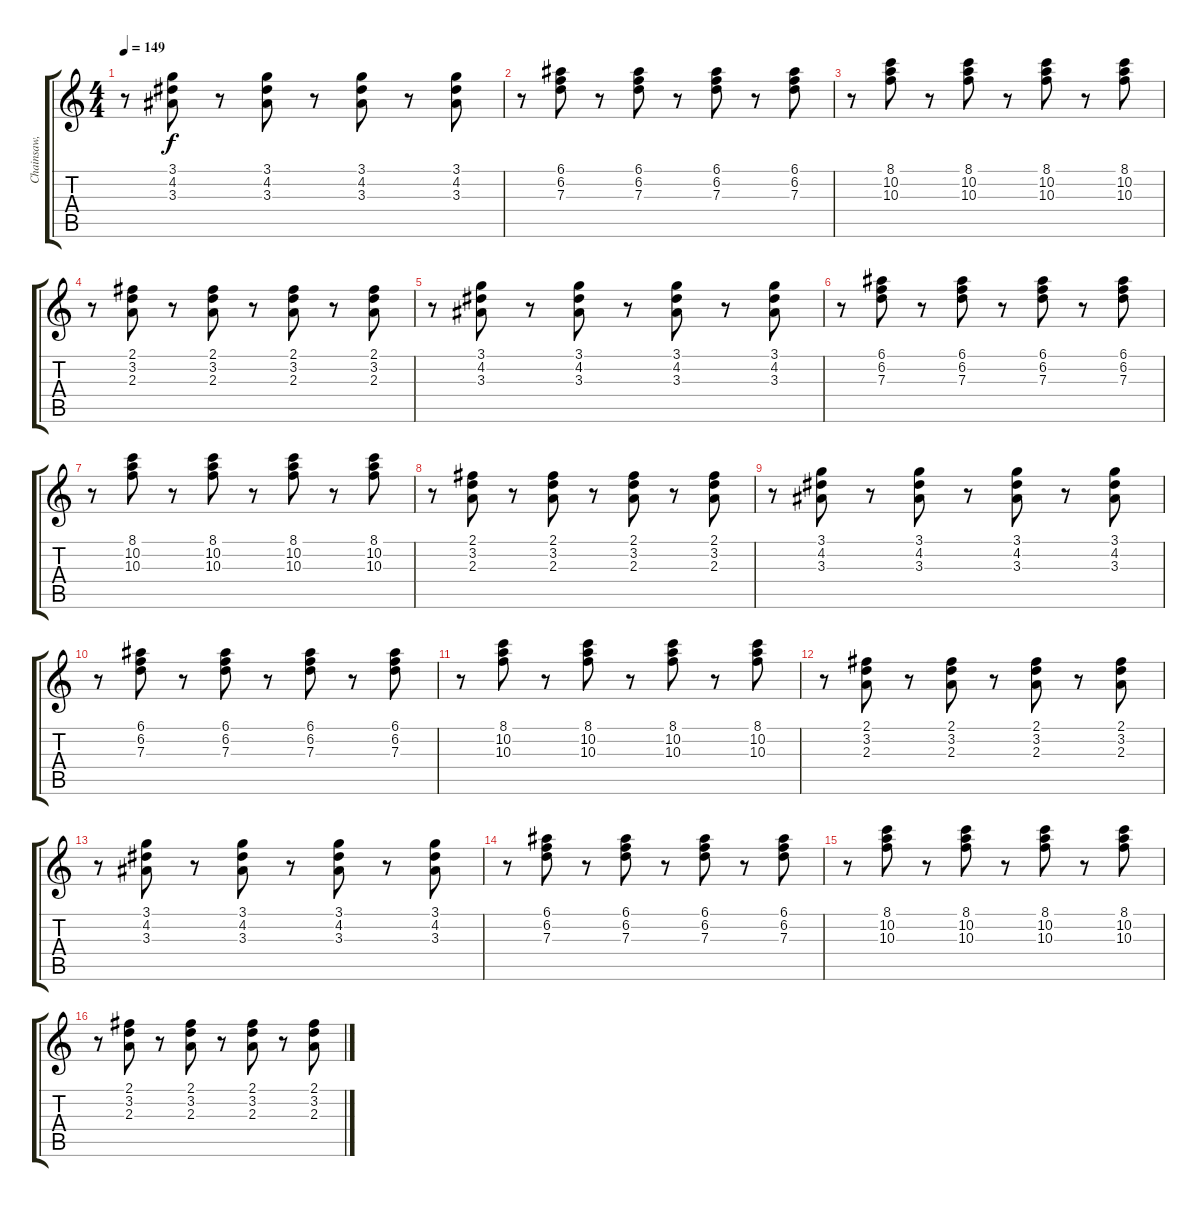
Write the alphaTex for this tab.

\track ("Chainsaw, The Prince of Karate" "Chainsaw, ") {instrument overdrivenguitar}
\staff {score tabs}
\tuning (E4 B3 G3 D3 A2 E2) {hide}
\ts (4 4)
\tempo 149
\clef g2
\ks c
r.8{dy f} (3.1 4.2 3.3).8 r.8 (3.1 4.2 3.3).8 r.8 (3.1 4.2 3.3).8 r.8 (3.1 4.2 3.3).8 |
r.8 (6.1 6.2 7.3).8 r.8 (6.1 6.2 7.3).8 r.8 (6.1 6.2 7.3).8 r.8 (6.1 6.2 7.3).8 |
r.8 (8.1 10.2 10.3).8 r.8 (8.1 10.2 10.3).8 r.8 (8.1 10.2 10.3).8 r.8 (8.1 10.2 10.3).8 |
r.8 (2.1 3.2 2.3).8 r.8 (2.1 3.2 2.3).8 r.8 (2.1 3.2 2.3).8 r.8 (2.1 3.2 2.3).8 |
r.8 (3.1 4.2 3.3).8 r.8 (3.1 4.2 3.3).8 r.8 (3.1 4.2 3.3).8 r.8 (3.1 4.2 3.3).8 |
r.8 (6.1 6.2 7.3).8 r.8 (6.1 6.2 7.3).8 r.8 (6.1 6.2 7.3).8 r.8 (6.1 6.2 7.3).8 |
r.8 (8.1 10.2 10.3).8 r.8 (8.1 10.2 10.3).8 r.8 (8.1 10.2 10.3).8 r.8 (8.1 10.2 10.3).8 |
r.8 (2.1 3.2 2.3).8 r.8 (2.1 3.2 2.3).8 r.8 (2.1 3.2 2.3).8 r.8 (2.1 3.2 2.3).8 |
r.8 (3.1 4.2 3.3).8 r.8 (3.1 4.2 3.3).8 r.8 (3.1 4.2 3.3).8 r.8 (3.1 4.2 3.3).8 |
r.8 (6.1 6.2 7.3).8 r.8 (6.1 6.2 7.3).8 r.8 (6.1 6.2 7.3).8 r.8 (6.1 6.2 7.3).8 |
r.8 (8.1 10.2 10.3).8 r.8 (8.1 10.2 10.3).8 r.8 (8.1 10.2 10.3).8 r.8 (8.1 10.2 10.3).8 |
r.8 (2.1 3.2 2.3).8 r.8 (2.1 3.2 2.3).8 r.8 (2.1 3.2 2.3).8 r.8 (2.1 3.2 2.3).8 |
r.8 (3.1 4.2 3.3).8 r.8 (3.1 4.2 3.3).8 r.8 (3.1 4.2 3.3).8 r.8 (3.1 4.2 3.3).8 |
r.8 (6.1 6.2 7.3).8 r.8 (6.1 6.2 7.3).8 r.8 (6.1 6.2 7.3).8 r.8 (6.1 6.2 7.3).8 |
r.8 (8.1 10.2 10.3).8 r.8 (8.1 10.2 10.3).8 r.8 (8.1 10.2 10.3).8 r.8 (8.1 10.2 10.3).8 |
r.8 (2.1 3.2 2.3).8 r.8 (2.1 3.2 2.3).8 r.8 (2.1 3.2 2.3).8 r.8 (2.1 3.2 2.3).8
